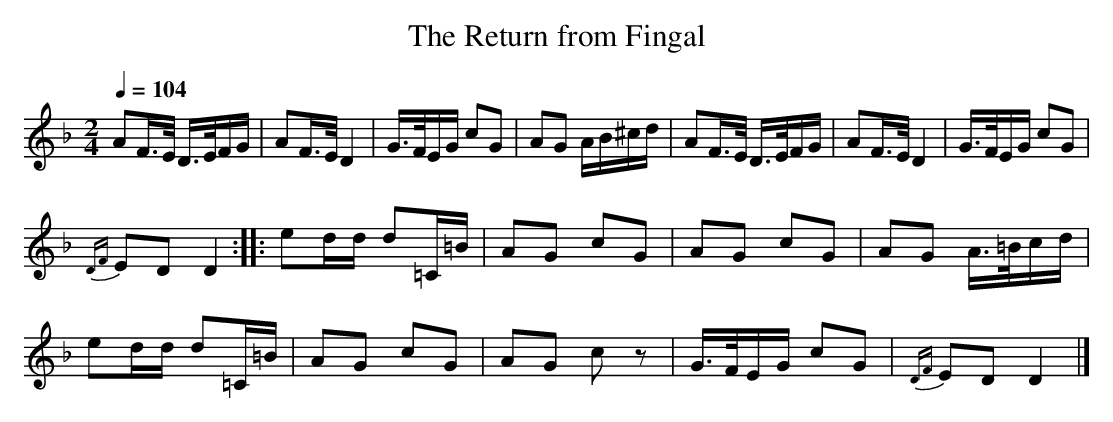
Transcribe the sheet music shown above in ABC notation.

X:1
T: The Return from Fingal
M: 2/4
L: 1/16
Q: 1/4=104
K: F % 1 flats
V: 1
A2F>E D>EFG | A2F>E D4 | G>FEG c2G2 | A2G2 AB^cd | A2F>E D>EFG | A2F>E D4 | G>FEG c2G2 |
{DF}E2D2 D4 :: e2dd d2=C=B | A2G2 c2G2 | A2G2 c2G2 | A2G2 A>=Bcd |
e2dd d2=C=B | A2G2 c2G2 | A2G2 c2z2 | G>FEG c2G2 | {DF}E2D2 D4 |]
